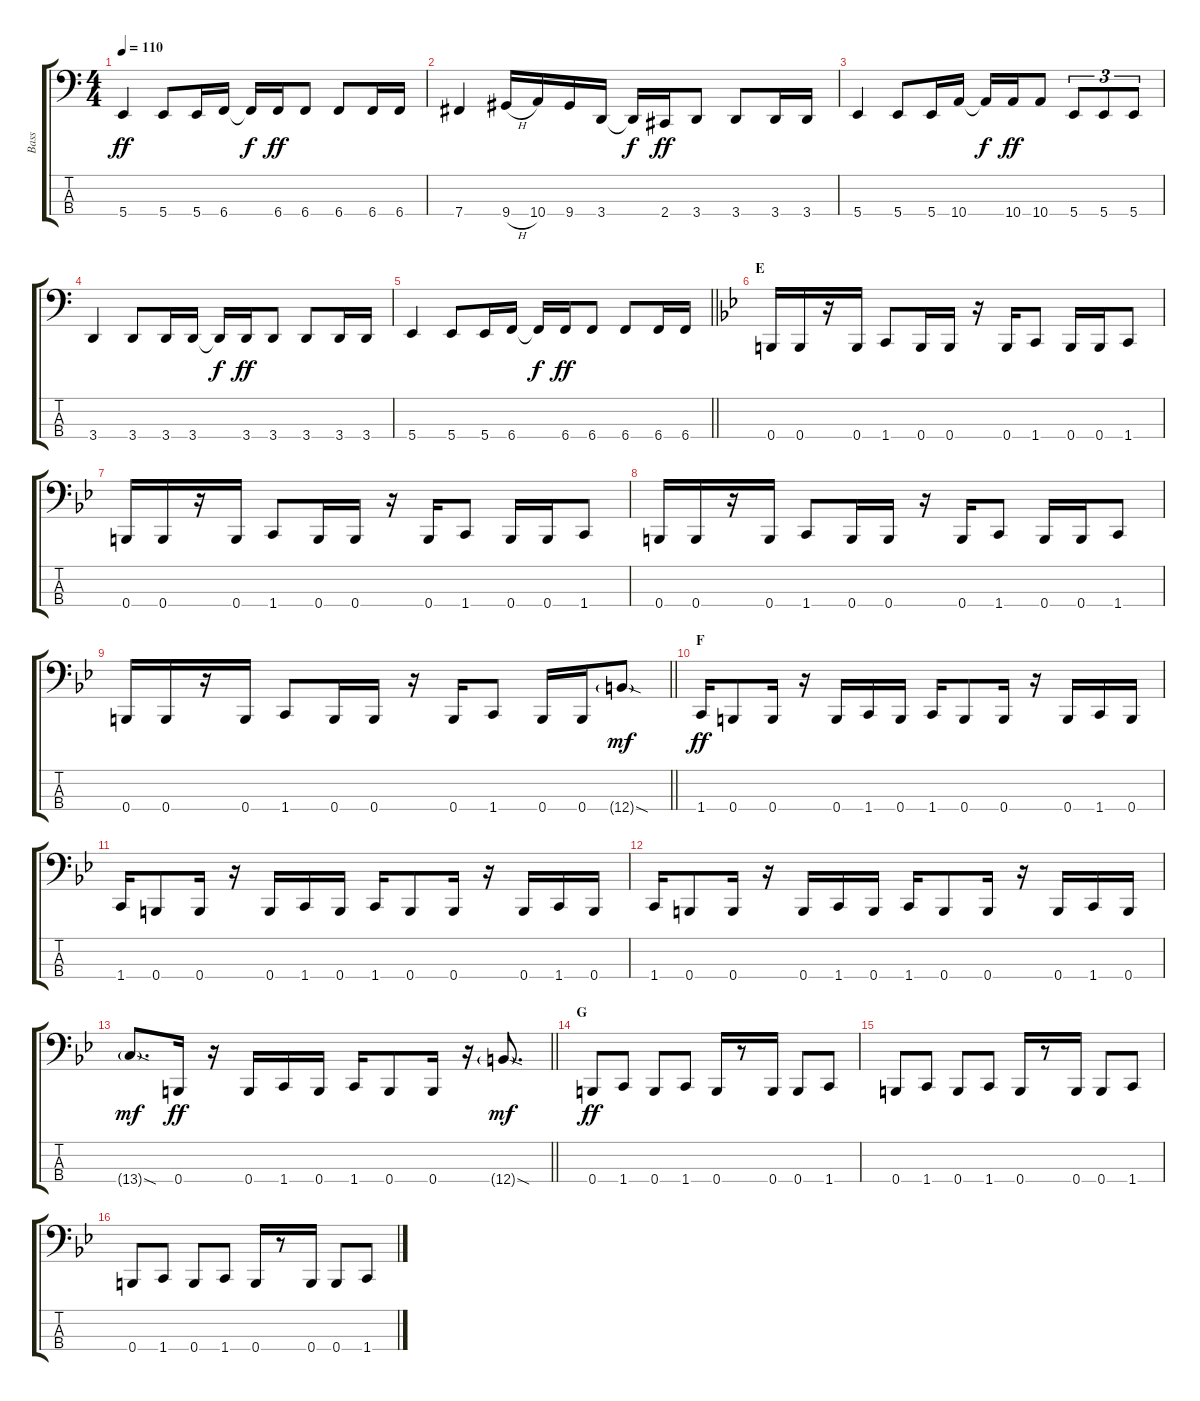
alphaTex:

\track ("Bass" "Bass") {instrument electricbasspick}
\staff {score tabs}
\tuning (C2 G1 D1 B0) {hide}
\ts (4 4)
\tempo 110
\clef f4
\ks c
5.4.4{dy ff} 5.4.8 5.4.16 6.4.16 6.4{t}.16{dy f} 6.4.16{dy ff} 6.4.8 6.4.8 6.4.16 6.4.16 |
7.4.4 9.4{h}.16 10.4.16 9.4.16 3.4.16 3.4{t}.16{dy f} 2.4.16{dy ff} 3.4.8 3.4.8 3.4.16 3.4.16 |
5.4.4 5.4.8 5.4.16 10.4.16 10.4{t}.16{dy f} 10.4.16{dy ff} 10.4.8 5.4.8{tu (3 2)} 5.4.8{tu (3 2)} 5.4.8{tu (3 2)} |
3.4.4 3.4.8 3.4.16 3.4.16 3.4{t}.16{dy f} 3.4.16{dy ff} 3.4.8 3.4.8 3.4.16 3.4.16 |
\barLineRight lightlight
5.4.4 5.4.8 5.4.16 6.4.16 6.4{t}.16{dy f} 6.4.16{dy ff} 6.4.8 6.4.8 6.4.16 6.4.16 |
\section ("" "E")
\ks bb
0.4.16 0.4.16 r.16 0.4.16 1.4.8 0.4.16 0.4.16 r.16 0.4.16 1.4.8 0.4.16 0.4.16 1.4.8 |
0.4.16 0.4.16 r.16 0.4.16 1.4.8 0.4.16 0.4.16 r.16 0.4.16 1.4.8 0.4.16 0.4.16 1.4.8 |
0.4.16 0.4.16 r.16 0.4.16 1.4.8 0.4.16 0.4.16 r.16 0.4.16 1.4.8 0.4.16 0.4.16 1.4.8 |
\barLineRight lightlight
0.4.16 0.4.16 r.16 0.4.16 1.4.8 0.4.16 0.4.16 r.16 0.4.16 1.4.8 0.4.16 0.4.16 12.4{sod g}.8{dy mf} |
\section ("" "F")
1.4.16{dy ff} 0.4.8 0.4.16 r.16 0.4.16 1.4.16 0.4.16 1.4.16 0.4.8 0.4.16 r.16 0.4.16 1.4.16 0.4.16 |
1.4.16 0.4.8 0.4.16 r.16 0.4.16 1.4.16 0.4.16 1.4.16 0.4.8 0.4.16 r.16 0.4.16 1.4.16 0.4.16 |
1.4.16 0.4.8 0.4.16 r.16 0.4.16 1.4.16 0.4.16 1.4.16 0.4.8 0.4.16 r.16 0.4.16 1.4.16 0.4.16 |
\barLineRight lightlight
13.4{sod g}.8{d dy mf} 0.4.16{dy ff} r.16 0.4.16 1.4.16 0.4.16 1.4.16 0.4.8 0.4.16 r.16 12.4{sod g}.8{d dy mf} |
\section ("" "G")
0.4.8{dy ff} 1.4.8 0.4.8 1.4.8 0.4.16 r.8 0.4.16 0.4.8 1.4.8 |
0.4.8 1.4.8 0.4.8 1.4.8 0.4.16 r.8 0.4.16 0.4.8 1.4.8 |
0.4.8 1.4.8 0.4.8 1.4.8 0.4.16 r.8 0.4.16 0.4.8 1.4.8
